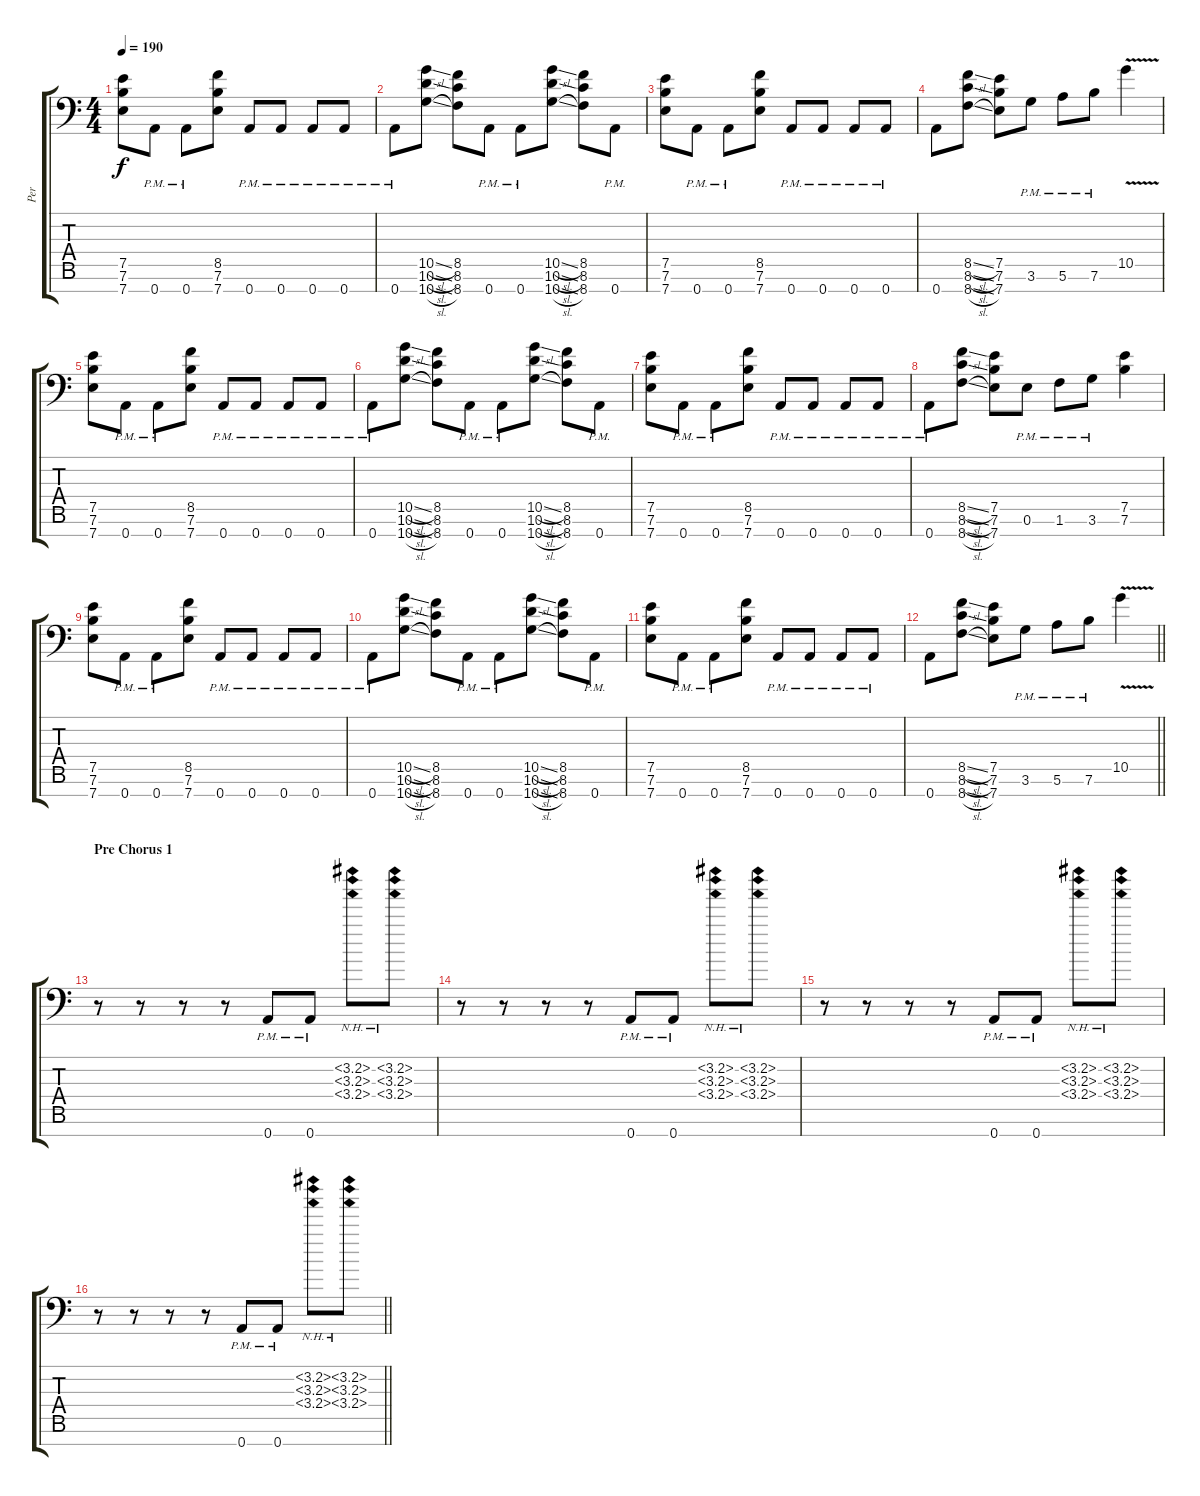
\track ("Per " "Per ") {instrument distortionguitar}
\staff {score tabs}
\tuning (E4 B3 G3 D3 A2 E2 A1) {hide}
\ts (4 4)
\tempo 190
\clef f4
\ks c
(7.5 7.6 7.7).8{dy f} 0.7{pm}.8 0.7{pm}.8 (8.5 7.6 7.7).8 0.7{pm}.8 0.7{pm}.8 0.7{pm}.8 0.7{pm}.8 |
0.7{pm}.8 (10.5{sl} 10.6{sl} 10.7{sl}).8 (8.5 8.6 8.7).8 0.7{pm}.8 0.7{pm}.8 (10.5{sl} 10.6{sl} 10.7{sl}).8 (8.5 8.6 8.7).8 0.7{pm}.8 |
(7.5 7.6 7.7).8 0.7{pm}.8 0.7{pm}.8 (8.5 7.6 7.7).8 0.7{pm}.8 0.7{pm}.8 0.7{pm}.8 0.7{pm}.8 |
0.7.8 (8.5{sl} 8.6{sl} 8.7{sl}).8 (7.5 7.6 7.7).8 3.6{pm}.8 5.6{pm}.8 7.6{pm}.8 10.5{v}.4 |
(7.5 7.6 7.7).8 0.7{pm}.8 0.7{pm}.8 (8.5 7.6 7.7).8 0.7{pm}.8 0.7{pm}.8 0.7{pm}.8 0.7{pm}.8 |
0.7{pm}.8 (10.5{sl} 10.6{sl} 10.7{sl}).8 (8.5 8.6 8.7).8 0.7{pm}.8 0.7{pm}.8 (10.5{sl} 10.6{sl} 10.7{sl}).8 (8.5 8.6 8.7).8 0.7{pm}.8 |
(7.5 7.6 7.7).8 0.7{pm}.8 0.7{pm}.8 (8.5 7.6 7.7).8 0.7{pm}.8 0.7{pm}.8 0.7{pm}.8 0.7{pm}.8 |
0.7{pm}.8 (8.5{sl} 8.6{sl} 8.7{sl}).8 (7.5 7.6 7.7).8 0.6{pm}.8 1.6{pm}.8 3.6{pm}.8 (7.5 7.6).4 |
(7.5 7.6 7.7).8 0.7{pm}.8 0.7{pm}.8 (8.5 7.6 7.7).8 0.7{pm}.8 0.7{pm}.8 0.7{pm}.8 0.7{pm}.8 |
0.7{pm}.8 (10.5{sl} 10.6{sl} 10.7{sl}).8 (8.5 8.6 8.7).8 0.7{pm}.8 0.7{pm}.8 (10.5{sl} 10.6{sl} 10.7{sl}).8 (8.5 8.6 8.7).8 0.7{pm}.8 |
(7.5 7.6 7.7).8 0.7{pm}.8 0.7{pm}.8 (8.5 7.6 7.7).8 0.7{pm}.8 0.7{pm}.8 0.7{pm}.8 0.7{pm}.8 |
\barLineRight lightlight
0.7.8 (8.5{sl} 8.6{sl} 8.7{sl}).8 (7.5 7.6 7.7).8 3.6{pm}.8 5.6{pm}.8 7.6{pm}.8 10.5{v}.4 |
\section ("" "Pre Chorus 1")
r.8 r.8 r.8 r.8 0.7{pm}.8 0.7{pm}.8 (3.2{nh} 3.3{nh} 3.4{nh}).8 (3.2{nh} 3.3{nh} 3.4{nh}).8 |
r.8 r.8 r.8 r.8 0.7{pm}.8 0.7{pm}.8 (3.2{nh} 3.3{nh} 3.4{nh}).8 (3.2{nh} 3.3{nh} 3.4{nh}).8 |
r.8 r.8 r.8 r.8 0.7{pm}.8 0.7{pm}.8 (3.2{nh} 3.3{nh} 3.4{nh}).8 (3.2{nh} 3.3{nh} 3.4{nh}).8 |
\barLineRight lightlight
r.8 r.8 r.8 r.8 0.7{pm}.8 0.7{pm}.8 (3.2{nh} 3.3{nh} 3.4{nh}).8 (3.2{nh} 3.3{nh} 3.4{nh}).8
